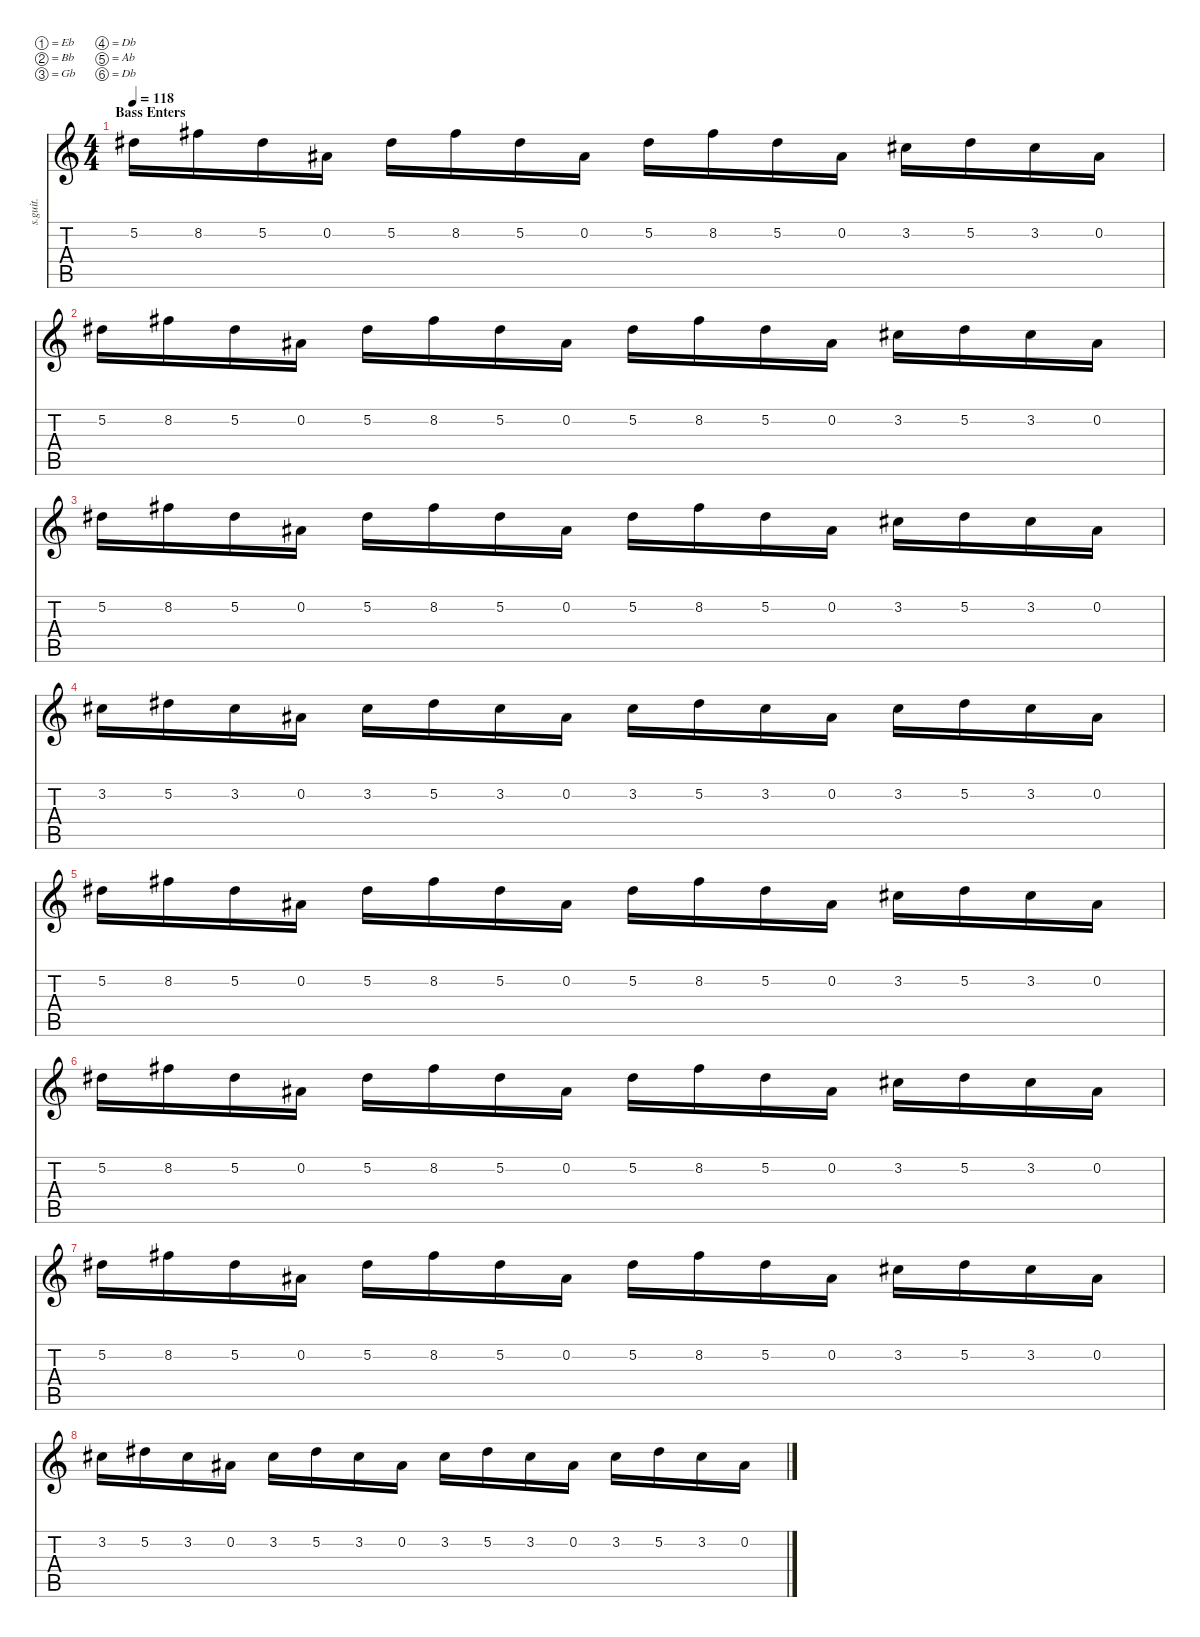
\defaultSystemsLayout 4
\hideDynamics
\bracketExtendMode nobrackets
\track ("Lead [Synyster Gates]" "s.guit.") {instrument distortionguitar}
\staff {score tabs}
\tuning (Eb4 Bb3 Gb3 Db3 Ab2 Db2)
\ts (4 4)
\section ("" "Bass Enters")
\tempo 118
\clef g2
\ks c
5.2{acc #}.16{lyrics (0 "") lyrics (1 "") lyrics (2 "") lyrics (3 "") lyrics (4 "") dy f} 8.2{acc #}.16{lyrics (0 "") lyrics (1 "") lyrics (2 "") lyrics (3 "") lyrics (4 "")} 5.2{acc #}.16{lyrics (0 "") lyrics (1 "") lyrics (2 "") lyrics (3 "") lyrics (4 "")} 0.2{acc #}.16{lyrics (0 "") lyrics (1 "") lyrics (2 "") lyrics (3 "") lyrics (4 "")} 5.2{acc #}.16{lyrics (0 "") lyrics (1 "") lyrics (2 "") lyrics (3 "") lyrics (4 "")} 8.2{acc #}.16{lyrics (0 "") lyrics (1 "") lyrics (2 "") lyrics (3 "") lyrics (4 "")} 5.2{acc #}.16{lyrics (0 "") lyrics (1 "") lyrics (2 "") lyrics (3 "") lyrics (4 "")} 0.2{acc #}.16{lyrics (0 "") lyrics (1 "") lyrics (2 "") lyrics (3 "") lyrics (4 "")} 5.2{acc #}.16{lyrics (0 "") lyrics (1 "") lyrics (2 "") lyrics (3 "") lyrics (4 "")} 8.2{acc #}.16{lyrics (0 "") lyrics (1 "") lyrics (2 "") lyrics (3 "") lyrics (4 "")} 5.2{acc #}.16{lyrics (0 "") lyrics (1 "") lyrics (2 "") lyrics (3 "") lyrics (4 "")} 0.2{acc #}.16{lyrics (0 "") lyrics (1 "") lyrics (2 "") lyrics (3 "") lyrics (4 "")} 3.2{acc #}.16{lyrics (0 "") lyrics (1 "") lyrics (2 "") lyrics (3 "") lyrics (4 "")} 5.2{acc #}.16{lyrics (0 "") lyrics (1 "") lyrics (2 "") lyrics (3 "") lyrics (4 "")} 3.2{acc #}.16{lyrics (0 "") lyrics (1 "") lyrics (2 "") lyrics (3 "") lyrics (4 "")} 0.2{acc #}.16{lyrics (0 "") lyrics (1 "") lyrics (2 "") lyrics (3 "") lyrics (4 "")} |
5.2{acc #}.16{lyrics (0 "") lyrics (1 "") lyrics (2 "") lyrics (3 "") lyrics (4 "")} 8.2{acc #}.16{lyrics (0 "") lyrics (1 "") lyrics (2 "") lyrics (3 "") lyrics (4 "")} 5.2{acc #}.16{lyrics (0 "") lyrics (1 "") lyrics (2 "") lyrics (3 "") lyrics (4 "")} 0.2{acc #}.16{lyrics (0 "") lyrics (1 "") lyrics (2 "") lyrics (3 "") lyrics (4 "")} 5.2{acc #}.16{lyrics (0 "") lyrics (1 "") lyrics (2 "") lyrics (3 "") lyrics (4 "")} 8.2{acc #}.16{lyrics (0 "") lyrics (1 "") lyrics (2 "") lyrics (3 "") lyrics (4 "")} 5.2{acc #}.16{lyrics (0 "") lyrics (1 "") lyrics (2 "") lyrics (3 "") lyrics (4 "")} 0.2{acc #}.16{lyrics (0 "") lyrics (1 "") lyrics (2 "") lyrics (3 "") lyrics (4 "")} 5.2{acc #}.16{lyrics (0 "") lyrics (1 "") lyrics (2 "") lyrics (3 "") lyrics (4 "")} 8.2{acc #}.16{lyrics (0 "") lyrics (1 "") lyrics (2 "") lyrics (3 "") lyrics (4 "")} 5.2{acc #}.16{lyrics (0 "") lyrics (1 "") lyrics (2 "") lyrics (3 "") lyrics (4 "")} 0.2{acc #}.16{lyrics (0 "") lyrics (1 "") lyrics (2 "") lyrics (3 "") lyrics (4 "")} 3.2{acc #}.16{lyrics (0 "") lyrics (1 "") lyrics (2 "") lyrics (3 "") lyrics (4 "")} 5.2{acc #}.16{lyrics (0 "") lyrics (1 "") lyrics (2 "") lyrics (3 "") lyrics (4 "")} 3.2{acc #}.16{lyrics (0 "") lyrics (1 "") lyrics (2 "") lyrics (3 "") lyrics (4 "")} 0.2{acc #}.16{lyrics (0 "") lyrics (1 "") lyrics (2 "") lyrics (3 "") lyrics (4 "")} |
5.2{acc #}.16{lyrics (0 "") lyrics (1 "") lyrics (2 "") lyrics (3 "") lyrics (4 "")} 8.2{acc #}.16{lyrics (0 "") lyrics (1 "") lyrics (2 "") lyrics (3 "") lyrics (4 "")} 5.2{acc #}.16{lyrics (0 "") lyrics (1 "") lyrics (2 "") lyrics (3 "") lyrics (4 "")} 0.2{acc #}.16{lyrics (0 "") lyrics (1 "") lyrics (2 "") lyrics (3 "") lyrics (4 "")} 5.2{acc #}.16{lyrics (0 "") lyrics (1 "") lyrics (2 "") lyrics (3 "") lyrics (4 "")} 8.2{acc #}.16{lyrics (0 "") lyrics (1 "") lyrics (2 "") lyrics (3 "") lyrics (4 "")} 5.2{acc #}.16{lyrics (0 "") lyrics (1 "") lyrics (2 "") lyrics (3 "") lyrics (4 "")} 0.2{acc #}.16{lyrics (0 "") lyrics (1 "") lyrics (2 "") lyrics (3 "") lyrics (4 "")} 5.2{acc #}.16{lyrics (0 "") lyrics (1 "") lyrics (2 "") lyrics (3 "") lyrics (4 "")} 8.2{acc #}.16{lyrics (0 "") lyrics (1 "") lyrics (2 "") lyrics (3 "") lyrics (4 "")} 5.2{acc #}.16{lyrics (0 "") lyrics (1 "") lyrics (2 "") lyrics (3 "") lyrics (4 "")} 0.2{acc #}.16{lyrics (0 "") lyrics (1 "") lyrics (2 "") lyrics (3 "") lyrics (4 "")} 3.2{acc #}.16{lyrics (0 "") lyrics (1 "") lyrics (2 "") lyrics (3 "") lyrics (4 "")} 5.2{acc #}.16{lyrics (0 "") lyrics (1 "") lyrics (2 "") lyrics (3 "") lyrics (4 "")} 3.2{acc #}.16{lyrics (0 "") lyrics (1 "") lyrics (2 "") lyrics (3 "") lyrics (4 "")} 0.2{acc #}.16{lyrics (0 "") lyrics (1 "") lyrics (2 "") lyrics (3 "") lyrics (4 "")} |
3.2{acc #}.16{lyrics (0 "") lyrics (1 "") lyrics (2 "") lyrics (3 "") lyrics (4 "")} 5.2{acc #}.16{lyrics (0 "") lyrics (1 "") lyrics (2 "") lyrics (3 "") lyrics (4 "")} 3.2{acc #}.16{lyrics (0 "") lyrics (1 "") lyrics (2 "") lyrics (3 "") lyrics (4 "")} 0.2{acc #}.16{lyrics (0 "") lyrics (1 "") lyrics (2 "") lyrics (3 "") lyrics (4 "")} 3.2{acc #}.16{lyrics (0 "") lyrics (1 "") lyrics (2 "") lyrics (3 "") lyrics (4 "")} 5.2{acc #}.16{lyrics (0 "") lyrics (1 "") lyrics (2 "") lyrics (3 "") lyrics (4 "")} 3.2{acc #}.16{lyrics (0 "") lyrics (1 "") lyrics (2 "") lyrics (3 "") lyrics (4 "")} 0.2{acc #}.16{lyrics (0 "") lyrics (1 "") lyrics (2 "") lyrics (3 "") lyrics (4 "")} 3.2{acc #}.16{lyrics (0 "") lyrics (1 "") lyrics (2 "") lyrics (3 "") lyrics (4 "")} 5.2{acc #}.16{lyrics (0 "") lyrics (1 "") lyrics (2 "") lyrics (3 "") lyrics (4 "")} 3.2{acc #}.16{lyrics (0 "") lyrics (1 "") lyrics (2 "") lyrics (3 "") lyrics (4 "")} 0.2{acc #}.16{lyrics (0 "") lyrics (1 "") lyrics (2 "") lyrics (3 "") lyrics (4 "")} 3.2{acc #}.16{lyrics (0 "") lyrics (1 "") lyrics (2 "") lyrics (3 "") lyrics (4 "")} 5.2{acc #}.16{lyrics (0 "") lyrics (1 "") lyrics (2 "") lyrics (3 "") lyrics (4 "")} 3.2{acc #}.16{lyrics (0 "") lyrics (1 "") lyrics (2 "") lyrics (3 "") lyrics (4 "")} 0.2{acc #}.16{lyrics (0 "") lyrics (1 "") lyrics (2 "") lyrics (3 "") lyrics (4 "")} |
5.2{acc #}.16{lyrics (0 "") lyrics (1 "") lyrics (2 "") lyrics (3 "") lyrics (4 "")} 8.2{acc #}.16{lyrics (0 "") lyrics (1 "") lyrics (2 "") lyrics (3 "") lyrics (4 "")} 5.2{acc #}.16{lyrics (0 "") lyrics (1 "") lyrics (2 "") lyrics (3 "") lyrics (4 "")} 0.2{acc #}.16{lyrics (0 "") lyrics (1 "") lyrics (2 "") lyrics (3 "") lyrics (4 "")} 5.2{acc #}.16{lyrics (0 "") lyrics (1 "") lyrics (2 "") lyrics (3 "") lyrics (4 "")} 8.2{acc #}.16{lyrics (0 "") lyrics (1 "") lyrics (2 "") lyrics (3 "") lyrics (4 "")} 5.2{acc #}.16{lyrics (0 "") lyrics (1 "") lyrics (2 "") lyrics (3 "") lyrics (4 "")} 0.2{acc #}.16{lyrics (0 "") lyrics (1 "") lyrics (2 "") lyrics (3 "") lyrics (4 "")} 5.2{acc #}.16{lyrics (0 "") lyrics (1 "") lyrics (2 "") lyrics (3 "") lyrics (4 "")} 8.2{acc #}.16{lyrics (0 "") lyrics (1 "") lyrics (2 "") lyrics (3 "") lyrics (4 "")} 5.2{acc #}.16{lyrics (0 "") lyrics (1 "") lyrics (2 "") lyrics (3 "") lyrics (4 "")} 0.2{acc #}.16{lyrics (0 "") lyrics (1 "") lyrics (2 "") lyrics (3 "") lyrics (4 "")} 3.2{acc #}.16{lyrics (0 "") lyrics (1 "") lyrics (2 "") lyrics (3 "") lyrics (4 "")} 5.2{acc #}.16{lyrics (0 "") lyrics (1 "") lyrics (2 "") lyrics (3 "") lyrics (4 "")} 3.2{acc #}.16{lyrics (0 "") lyrics (1 "") lyrics (2 "") lyrics (3 "") lyrics (4 "")} 0.2{acc #}.16{lyrics (0 "") lyrics (1 "") lyrics (2 "") lyrics (3 "") lyrics (4 "")} |
5.2{acc #}.16{lyrics (0 "") lyrics (1 "") lyrics (2 "") lyrics (3 "") lyrics (4 "")} 8.2{acc #}.16{lyrics (0 "") lyrics (1 "") lyrics (2 "") lyrics (3 "") lyrics (4 "")} 5.2{acc #}.16{lyrics (0 "") lyrics (1 "") lyrics (2 "") lyrics (3 "") lyrics (4 "")} 0.2{acc #}.16{lyrics (0 "") lyrics (1 "") lyrics (2 "") lyrics (3 "") lyrics (4 "")} 5.2{acc #}.16{lyrics (0 "") lyrics (1 "") lyrics (2 "") lyrics (3 "") lyrics (4 "")} 8.2{acc #}.16{lyrics (0 "") lyrics (1 "") lyrics (2 "") lyrics (3 "") lyrics (4 "")} 5.2{acc #}.16{lyrics (0 "") lyrics (1 "") lyrics (2 "") lyrics (3 "") lyrics (4 "")} 0.2{acc #}.16{lyrics (0 "") lyrics (1 "") lyrics (2 "") lyrics (3 "") lyrics (4 "")} 5.2{acc #}.16{lyrics (0 "") lyrics (1 "") lyrics (2 "") lyrics (3 "") lyrics (4 "")} 8.2{acc #}.16{lyrics (0 "") lyrics (1 "") lyrics (2 "") lyrics (3 "") lyrics (4 "")} 5.2{acc #}.16{lyrics (0 "") lyrics (1 "") lyrics (2 "") lyrics (3 "") lyrics (4 "")} 0.2{acc #}.16{lyrics (0 "") lyrics (1 "") lyrics (2 "") lyrics (3 "") lyrics (4 "")} 3.2{acc #}.16{lyrics (0 "") lyrics (1 "") lyrics (2 "") lyrics (3 "") lyrics (4 "")} 5.2{acc #}.16{lyrics (0 "") lyrics (1 "") lyrics (2 "") lyrics (3 "") lyrics (4 "")} 3.2{acc #}.16{lyrics (0 "") lyrics (1 "") lyrics (2 "") lyrics (3 "") lyrics (4 "")} 0.2{acc #}.16{lyrics (0 "") lyrics (1 "") lyrics (2 "") lyrics (3 "") lyrics (4 "")} |
5.2{acc #}.16{lyrics (0 "") lyrics (1 "") lyrics (2 "") lyrics (3 "") lyrics (4 "")} 8.2{acc #}.16{lyrics (0 "") lyrics (1 "") lyrics (2 "") lyrics (3 "") lyrics (4 "")} 5.2{acc #}.16{lyrics (0 "") lyrics (1 "") lyrics (2 "") lyrics (3 "") lyrics (4 "")} 0.2{acc #}.16{lyrics (0 "") lyrics (1 "") lyrics (2 "") lyrics (3 "") lyrics (4 "")} 5.2{acc #}.16{lyrics (0 "") lyrics (1 "") lyrics (2 "") lyrics (3 "") lyrics (4 "")} 8.2{acc #}.16{lyrics (0 "") lyrics (1 "") lyrics (2 "") lyrics (3 "") lyrics (4 "")} 5.2{acc #}.16{lyrics (0 "") lyrics (1 "") lyrics (2 "") lyrics (3 "") lyrics (4 "")} 0.2{acc #}.16{lyrics (0 "") lyrics (1 "") lyrics (2 "") lyrics (3 "") lyrics (4 "")} 5.2{acc #}.16{lyrics (0 "") lyrics (1 "") lyrics (2 "") lyrics (3 "") lyrics (4 "")} 8.2{acc #}.16{lyrics (0 "") lyrics (1 "") lyrics (2 "") lyrics (3 "") lyrics (4 "")} 5.2{acc #}.16{lyrics (0 "") lyrics (1 "") lyrics (2 "") lyrics (3 "") lyrics (4 "")} 0.2{acc #}.16{lyrics (0 "") lyrics (1 "") lyrics (2 "") lyrics (3 "") lyrics (4 "")} 3.2{acc #}.16{lyrics (0 "") lyrics (1 "") lyrics (2 "") lyrics (3 "") lyrics (4 "")} 5.2{acc #}.16{lyrics (0 "") lyrics (1 "") lyrics (2 "") lyrics (3 "") lyrics (4 "")} 3.2{acc #}.16{lyrics (0 "") lyrics (1 "") lyrics (2 "") lyrics (3 "") lyrics (4 "")} 0.2{acc #}.16{lyrics (0 "") lyrics (1 "") lyrics (2 "") lyrics (3 "") lyrics (4 "")} |
3.2{acc #}.16{lyrics (0 "") lyrics (1 "") lyrics (2 "") lyrics (3 "") lyrics (4 "")} 5.2{acc #}.16{lyrics (0 "") lyrics (1 "") lyrics (2 "") lyrics (3 "") lyrics (4 "")} 3.2{acc #}.16{lyrics (0 "") lyrics (1 "") lyrics (2 "") lyrics (3 "") lyrics (4 "")} 0.2{acc #}.16{lyrics (0 "") lyrics (1 "") lyrics (2 "") lyrics (3 "") lyrics (4 "")} 3.2{acc #}.16{lyrics (0 "") lyrics (1 "") lyrics (2 "") lyrics (3 "") lyrics (4 "")} 5.2{acc #}.16{lyrics (0 "") lyrics (1 "") lyrics (2 "") lyrics (3 "") lyrics (4 "")} 3.2{acc #}.16{lyrics (0 "") lyrics (1 "") lyrics (2 "") lyrics (3 "") lyrics (4 "")} 0.2{acc #}.16{lyrics (0 "") lyrics (1 "") lyrics (2 "") lyrics (3 "") lyrics (4 "")} 3.2{acc #}.16{lyrics (0 "") lyrics (1 "") lyrics (2 "") lyrics (3 "") lyrics (4 "")} 5.2{acc #}.16{lyrics (0 "") lyrics (1 "") lyrics (2 "") lyrics (3 "") lyrics (4 "")} 3.2{acc #}.16{lyrics (0 "") lyrics (1 "") lyrics (2 "") lyrics (3 "") lyrics (4 "")} 0.2{acc #}.16{lyrics (0 "") lyrics (1 "") lyrics (2 "") lyrics (3 "") lyrics (4 "")} 3.2{acc #}.16{lyrics (0 "") lyrics (1 "") lyrics (2 "") lyrics (3 "") lyrics (4 "")} 5.2{acc #}.16{lyrics (0 "") lyrics (1 "") lyrics (2 "") lyrics (3 "") lyrics (4 "")} 3.2{acc #}.16{lyrics (0 "") lyrics (1 "") lyrics (2 "") lyrics (3 "") lyrics (4 "")} 0.2{acc #}.16{lyrics (0 "") lyrics (1 "") lyrics (2 "") lyrics (3 "") lyrics (4 "")}
